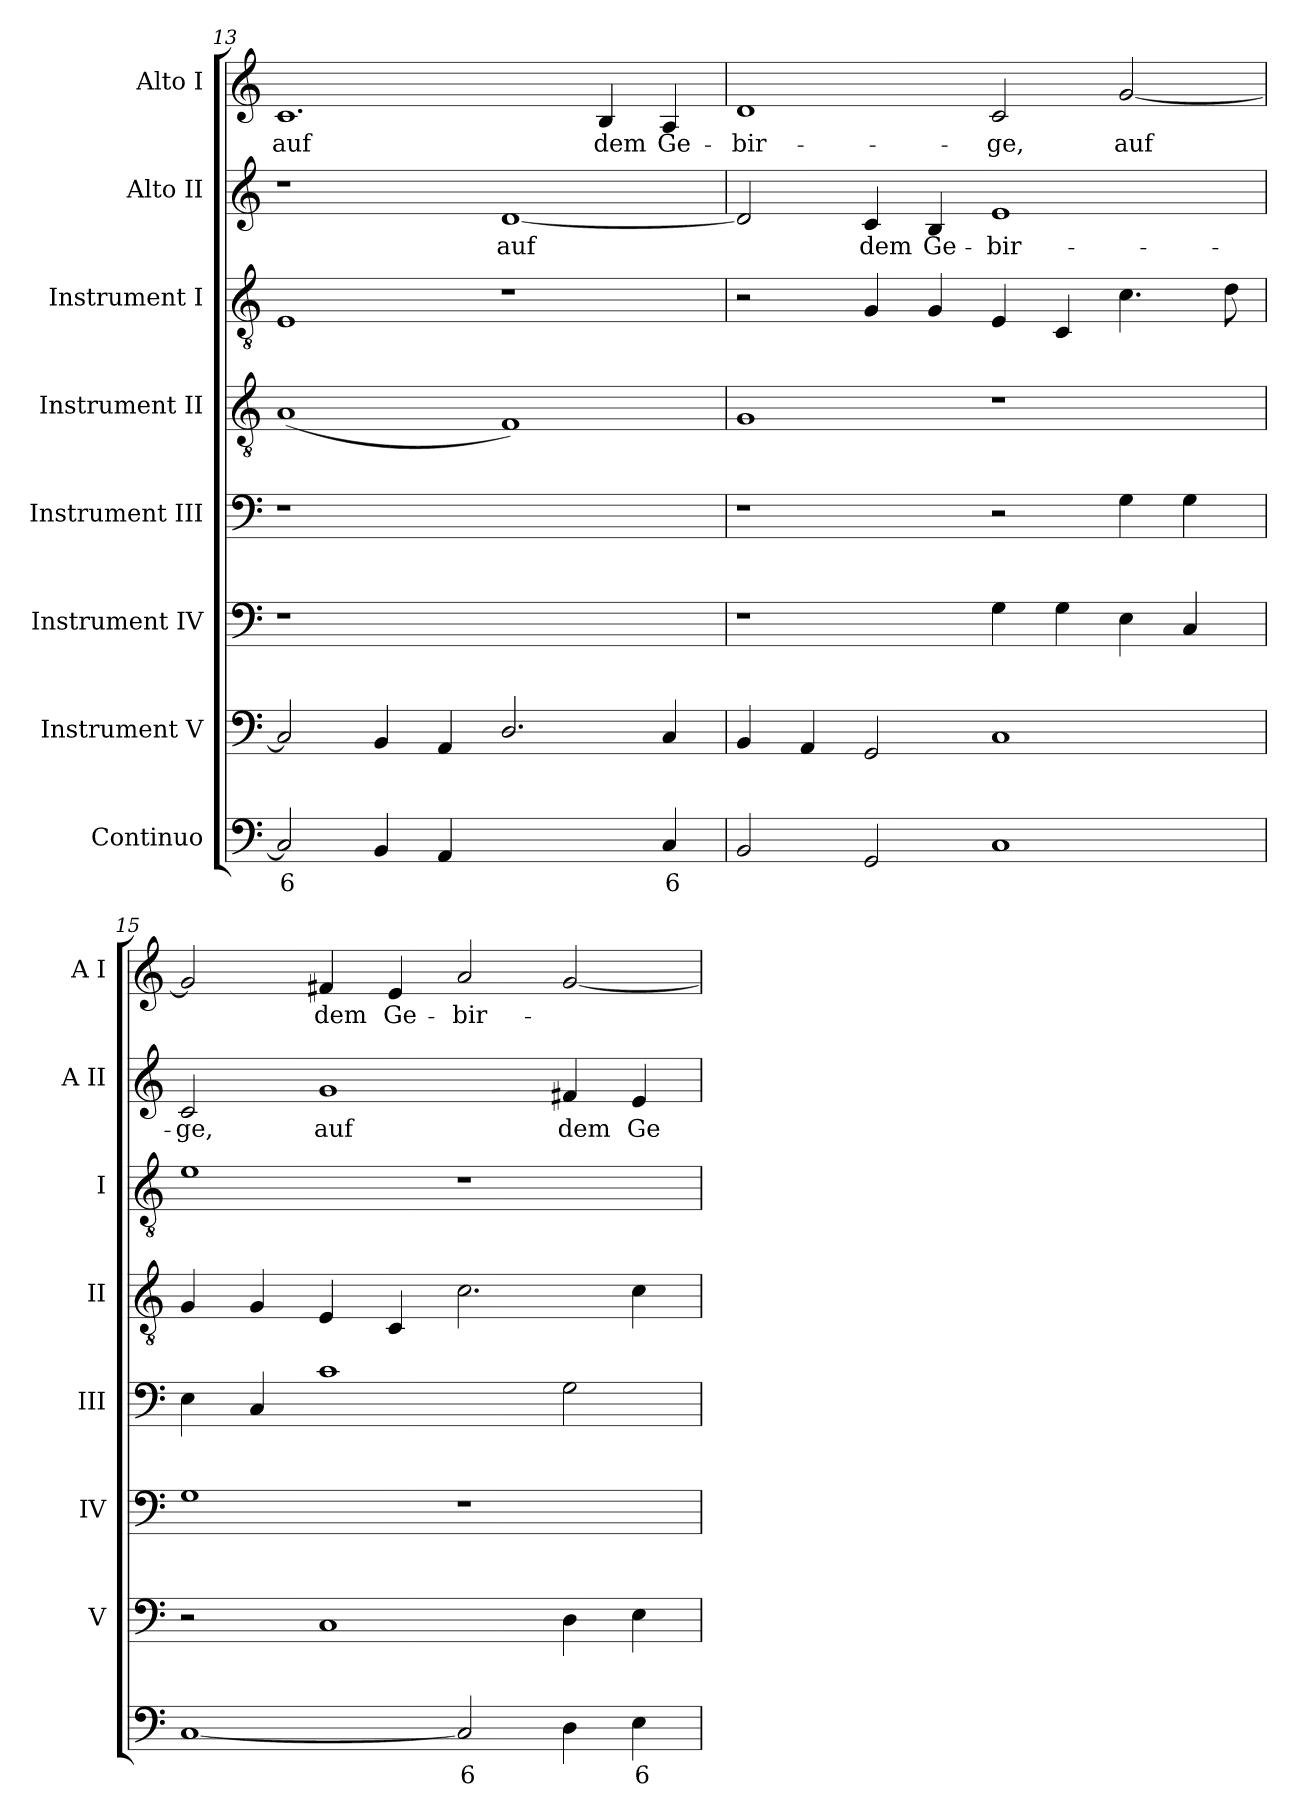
**kern	**text	**kern	**kern	**kern	**kern	**kern	**kern	**text	**kern	**text
*part8	*part8	*part7	*part6	*part5	*part4	*part3	*part2	*part2	*part1	*part1
*staff8	*staff8	*staff7	*staff6	*staff5	*staff4	*staff3	*staff2	*staff2	*staff1	*staff1
*I"Continuo	*	*I"Instrument V	*I"Instrument IV	*I"Instrument III	*I"Instrument II	*I"Instrument I	*I"Alto II	*	*I"Alto I	*
*	*	*I'V	*I'IV	*I'III	*I'II	*I'I	*I'A II	*	*I'A I	*
*clefF4	*	*clefF4	*clefF4	*clefF4	*clefGv2	*clefGv2	*clefG2	*	*clefG2	*
*k[]	*	*k[]	*k[]	*k[]	*k[]	*k[]	*k[]	*	*k[]	*
=13	=13	=13	=13	=13	=13	=13	=13	=13	=13	=13
!	!LO:LY:b	!	!	!	!	!	!	!	!	!LO:LY:b
2C/]	6	2C/]	1r	1r	(<1A	1E	1r	.	1.c	auf
4BB/	.	4BB/	.	.	.	.	.	.	.	.
4AA/	.	4AA/	.	.	.	.	.	.	.	.
!	!LO:LY:b	!	!	!	!	!	!	!LO:LY:b	!	!
[2D\yy	7	2.D/	1ryy	1ryy	1F)	1r	[1d	auf	.	.
!	!LO:LY:b	!	!	!	!	!	!	!	!	!LO:LY:b
4D\yy]	6	.	.	.	.	.	.	.	4B/	dem
!	!LO:LY:b	!	!	!	!	!	!	!	!	!LO:LY:b
4C/	6	4C/	.	.	.	.	.	.	4A/	Ge-
=14	=14	=14	=14	=14	=14	=14	=14	=14	=14	=14
!	!	!	!	!	!	!	!	!	!	!LO:LY:b
2BB/	.	4BB/	1r	1r	1G	2r	2d/]	.	1d	-bir-
.	.	4AA/	.	.	.	.	.	.	.	.
!	!	!	!	!	!	!	!	!LO:LY:b	!	!
2GG/	.	2GG/	.	.	.	4G/	4c/	dem	.	.
!	!	!	!	!	!	!	!	!LO:LY:b	!	!
.	.	.	.	.	.	4G/	4B/	Ge-	.	.
!	!	!	!	!	!	!	!	!LO:LY:b	!	!LO:LY:b
1C	.	1C	4G\	2r	1r	4E/	1e	-bir-	2c/	-ge,
.	.	.	4G\	.	.	4C/	.	.	.	.
!	!	!	!	!	!	!	!	!	!	!LO:LY:b
.	.	.	4E\	4G\	.	4.c\	.	.	[2g/	auf
.	.	.	4C/	4G\	.	.	.	.	.	.
.	.	.	.	.	.	8d\	.	.	.	.
=15	=15	=15	=15	=15	=15	=15	=15	=15	=15	=15
!	!	!	!	!	!	!	!	!LO:LY:b	!	!
[1C	.	2r	1G	4E\	4G/	1e	2c/	-ge,	2g/]	.
.	.	.	.	4C/	4G/	.	.	.	.	.
!	!	!	!	!	!	!	!	!LO:LY:b	!	!LO:LY:b
.	.	1C	.	1c	4E/	.	1g	auf	4f#X/	dem
!	!	!	!	!	!	!	!	!	!	!LO:LY:b
.	.	.	.	.	4C/	.	.	.	4e/	Ge-
!	!LO:LY:b	!	!	!	!	!	!	!	!	!LO:LY:b
2C/]	6	.	1r	.	2.c\	1r	.	.	2a/	-bir-
!	!	!	!	!	!	!	!	!LO:LY:b	!	!
4D\	.	4D\	.	2G\	.	.	4f#X/	dem	[2g/	.
!	!LO:LY:b	!	!	!	!	!	!	!LO:LY:b	!	!
4E\	6	4E\	.	.	4c\	.	4e/	Ge-	.	.
=	=	=	=	=	=	=	=	=	=	=
*-	*-	*-	*-	*-	*-	*-	*-	*-	*-	*-
